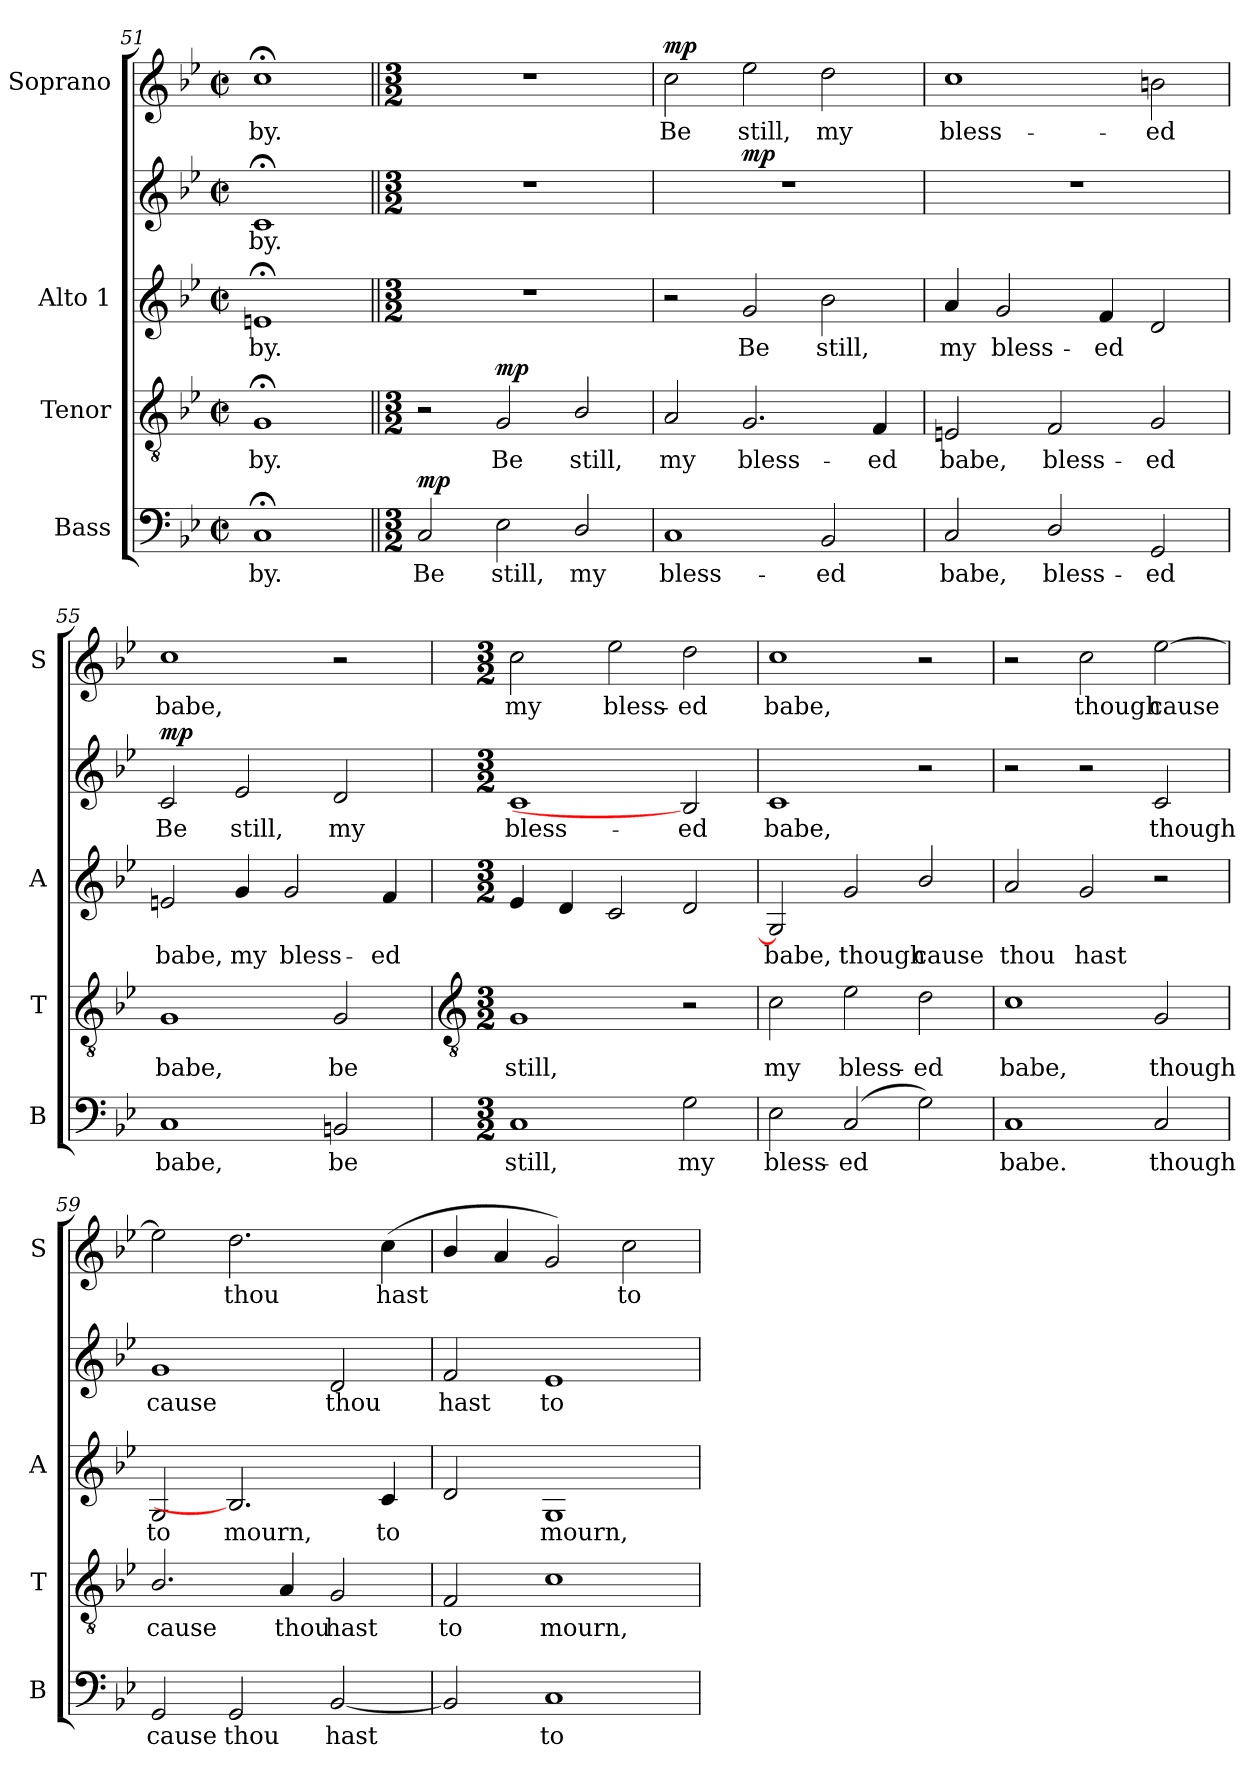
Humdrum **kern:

**kern	**text	**dynam	**kern	**text	**dynam	**kern	**text	**kern	**text	**dynam	**kern	**text	**dynam
*part4	*part4	*part4	*part3	*part3	*part3	*part2	*part2	*part2	*part2	*part2	*part1	*part1	*part1
*staff5	*staff5	*staff5	*staff4	*staff4	*staff4	*staff3	*staff3	*staff2	*staff2	*staff2/3	*staff1	*staff1	*staff1
*I"Bass	*	*	*I"Tenor	*	*	*I"Alto 1	*	*	*	*	*I"Soprano	*	*
*I'B	*	*	*I'T	*	*	*I'A	*	*	*	*	*I'S	*	*
*clefF4	*	*	*clefGv2	*	*	*clefG2	*	*clefG2	*	*	*clefG2	*	*
*k[b-e-]	*	*	*k[b-e-]	*	*	*k[b-e-]	*	*k[b-e-]	*	*	*k[b-e-]	*	*
*B-:	*	*	*B-:	*	*	*B-:	*	*B-:	*	*	*B-:	*	*
*M2/2	*	*	*M2/2	*	*	*M2/2	*	*M2/2	*	*	*M2/2	*	*
*met(c|)	*	*	*met(c|)	*	*	*met(c|)	*	*met(c|)	*	*	*met(c|)	*	*
=51	=51	=51	=51	=51	=51	=51	=51	=51	=51	=51	=51	=51	=51
!	!LO:LY:b	!	!	!LO:LY:b	!	!	!LO:LY:b	!	!LO:LY:b	!	!	!LO:LY:b	!
1C;<	-by.	.	1G;<	by.	.	1en;<	by.	1c;<	by.	.	1cc;<	by.	.
=52||	=52||	=52||	=52||	=52||	=52||	=52||	=52||	=52||	=52||	=52||	=52||	=52||	=52||
*M3/2	*	*	*M3/2	*	*	*M3/2	*	*M3/2	*	*	*M3/2	*	*
!	!LO:LY:b	!LO:DY:b	!	!	!	!LO:N:vis=1	!	!LO:N:vis=1	!	!	!LO:N:vis=1	!	!
2C	Be	mp	2r	.	.	1.r	.	1.r	.	.	1.r	.	.
!	!LO:LY:b	!	!	!LO:LY:b	!LO:DY:b	!	!	!	!	!	!	!	!
2E-	still,	.	2G	Be	mp	.	.	.	.	.	.	.	.
!	!LO:LY:b	!	!	!LO:LY:b	!	!	!	!	!	!	!	!	!
2D/	my	.	2B-/	still,	.	.	.	.	.	.	.	.	.
=53	=53	=53	=53	=53	=53	=53	=53	=53	=53	=53	=53	=53	=53
!	!LO:LY:b	!	!	!LO:LY:b	!	!	!	!LO:N:vis=1	!	!	!	!LO:LY:b	!LO:DY:b
1C	bless-	.	2A	my	.	2r	.	1.r	.	.	2cc	Be	mp
!	!	!	!	!LO:LY:b	!	!	!LO:LY:b	!	!	!LO:DY:b=2	!	!LO:LY:b	!
.	.	.	2.G	bless-	.	2g	Be	.	.	mp	2ee-	still,	.
!	!LO:LY:b	!	!	!	!	!	!LO:LY:b	!	!	!	!	!LO:LY:b	!
2BB-	-ed	.	.	.	.	2b-	still,	.	.	.	2dd	my	.
!	!	!	!	!LO:LY:b	!	!	!	!	!	!	!	!	!
.	.	.	4F	-ed	.	.	.	.	.	.	.	.	.
=54	=54	=54	=54	=54	=54	=54	=54	=54	=54	=54	=54	=54	=54
!	!LO:LY:b	!	!	!LO:LY:b	!	!	!LO:LY:b	!LO:N:vis=1	!	!	!	!LO:LY:b	!
2C	babe,	.	2En	babe,	.	4a	my	1.r	.	.	1cc	bless-	.
!	!	!	!	!	!	!	!LO:LY:b	!	!	!	!	!	!
.	.	.	.	.	.	2g	bless-	.	.	.	.	.	.
!	!LO:LY:b	!	!	!LO:LY:b	!	!	!	!	!	!	!	!	!
2D/	bless-	.	2F	bless-	.	.	.	.	.	.	.	.	.
!	!	!	!	!	!	!	!LO:LY:b	!	!	!	!	!	!
.	.	.	.	.	.	4f	-ed	.	.	.	.	.	.
!	!LO:LY:b	!	!	!LO:LY:b	!	!	!	!	!	!	!	!LO:LY:b	!
2GG	-ed	.	2G	-ed	.	2d	.	.	.	.	2bn	-ed	.
=55	=55	=55	=55	=55	=55	=55	=55	=55	=55	=55	=55	=55	=55
!	!LO:LY:b	!	!	!LO:LY:b	!	!	!LO:LY:b	!	!LO:LY:b	!LO:DY:b	!	!LO:LY:b	!
1C	babe,	.	1G	babe,	.	2en	babe,	2c	Be	mp	1cc	babe,	.
!	!	!	!	!	!	!	!LO:LY:b	!	!LO:LY:b	!	!	!	!
.	.	.	.	.	.	4g	my	2e-	still,	.	.	.	.
!	!	!	!	!	!	!	!LO:LY:b	!	!	!	!	!	!
.	.	.	.	.	.	2g	bless-	.	.	.	.	.	.
!	!LO:LY:b	!	!	!LO:LY:b	!	!	!	!	!LO:LY:b	!	!	!	!
2BBn	be	.	2G	be	.	.	.	2d	my	.	2r	.	.
!	!	!	!	!	!	!	!LO:LY:b	!	!	!	!	!	!
.	.	.	.	.	.	4f	-ed	.	.	.	.	.	.
!!LO:LB:g=z
=56	=56	=56	=56	=56	=56	=56	=56	=56	=56	=56	=56	=56	=56
*	*	*	*clefGv2	*	*	*	*	*	*	*	*	*	*
*M3/2	*	*	*M3/2	*	*	*M3/2	*	*M3/2	*	*	*M3/2	*	*
!	!LO:LY:b	!	!	!LO:LY:b	!	!	!	!	!LO:LY:b	!	!	!LO:LY:b	!
1C	still,	.	1G	still,	.	4e-	.	1c	bless-	.	2cc	my	.
.	.	.	.	.	.	4d	.	.	.	.	.	.	.
!	!	!	!	!	!	!	!	!	!	!	!	!LO:LY:b	!
.	.	.	.	.	.	2c	.	.	.	.	2ee-	bless-	.
!	!LO:LY:b	!	!	!	!	!	!	!	!LO:LY:b	!	!	!LO:LY:b	!
2G	my	.	2r	.	.	2d	.	2B]	-ed	.	2dd	-ed	.
=57	=57	=57	=57	=57	=57	=57	=57	=57	=57	=57	=57	=57	=57
!	!LO:LY:b	!	!	!LO:LY:b	!	!	!LO:LY:b	!	!LO:LY:b	!	!	!LO:LY:b	!
2E-	bless-	.	2c	my	.	2G]	babe,	1c	babe,	.	1cc	babe,	.
!	!LO:LY:b	!	!	!LO:LY:b	!	!	!LO:LY:b	!	!	!	!	!	!
(<2C	-ed	.	2e-	bless-	.	2g	though	.	.	.	.	.	.
!	!	!	!	!LO:LY:b	!	!	!LO:LY:b	!	!	!	!	!	!
2G)	.	.	2d	-ed	.	2b-/	cause	2r	.	.	2r	.	.
=58	=58	=58	=58	=58	=58	=58	=58	=58	=58	=58	=58	=58	=58
!	!LO:LY:b	!	!	!LO:LY:b	!	!	!LO:LY:b	!	!	!	!	!	!
1C	babe.	.	1c	babe,	.	2a	thou	2r	.	.	2r	.	.
!	!	!	!	!	!	!	!LO:LY:b	!	!	!	!	!LO:LY:b	!
.	.	.	.	.	.	2g	hast	2r	.	.	2cc	though	.
!	!LO:LY:b	!	!	!LO:LY:b	!	!	!	!	!LO:LY:b	!	!	!LO:LY:b	!
2C	though	.	2G	though	.	2r	.	2c	though	.	[2ee-	cause	.
=59	=59	=59	=59	=59	=59	=59	=59	=59	=59	=59	=59	=59	=59
!	!LO:LY:b	!	!	!LO:LY:b	!	!	!LO:LY:b	!	!LO:LY:b	!	!	!	!
2GG	cause	.	2.B-/	cause	.	2G	to	1g	cause	.	2ee-]	.	.
!	!LO:LY:b	!	!	!	!	!	!LO:LY:b	!	!	!	!	!LO:LY:b	!
2GG	thou	.	.	.	.	2.B-]	mourn,	.	.	.	2.dd	thou	.
!	!	!	!	!LO:LY:b	!	!	!	!	!	!	!	!	!
.	.	.	4A	thou	.	.	.	.	.	.	.	.	.
!	!LO:LY:b	!	!	!LO:LY:b	!	!	!	!	!LO:LY:b	!	!	!	!
[2BB-	hast	.	2G	hast	.	.	.	2d	thou	.	.	.	.
!	!	!	!	!	!	!	!LO:LY:b	!	!	!	!	!LO:LY:b	!
.	.	.	.	.	.	4c	to	.	.	.	(<4cc	hast	.
=60	=60	=60	=60	=60	=60	=60	=60	=60	=60	=60	=60	=60	=60
!	!	!	!	!LO:LY:b	!	!	!	!	!LO:LY:b	!	!	!	!
2BB-]	.	.	2F	to	.	2d	.	2f	hast	.	4b-/	.	.
.	.	.	.	.	.	.	.	.	.	.	4a	.	.
!	!LO:LY:b	!	!	!LO:LY:b	!	!	!LO:LY:b	!	!LO:LY:b	!	!	!	!
1C	to	.	1c	mourn,	.	1G	mourn,	1e-	to	.	2g)	.	.
!	!	!	!	!	!	!	!	!	!	!	!	!LO:LY:b	!
.	.	.	.	.	.	.	.	.	.	.	2cc	to	.
=	=	=	=	=	=	=	=	=	=	=	=	=	=
*-	*-	*-	*-	*-	*-	*-	*-	*-	*-	*-	*-	*-	*-
